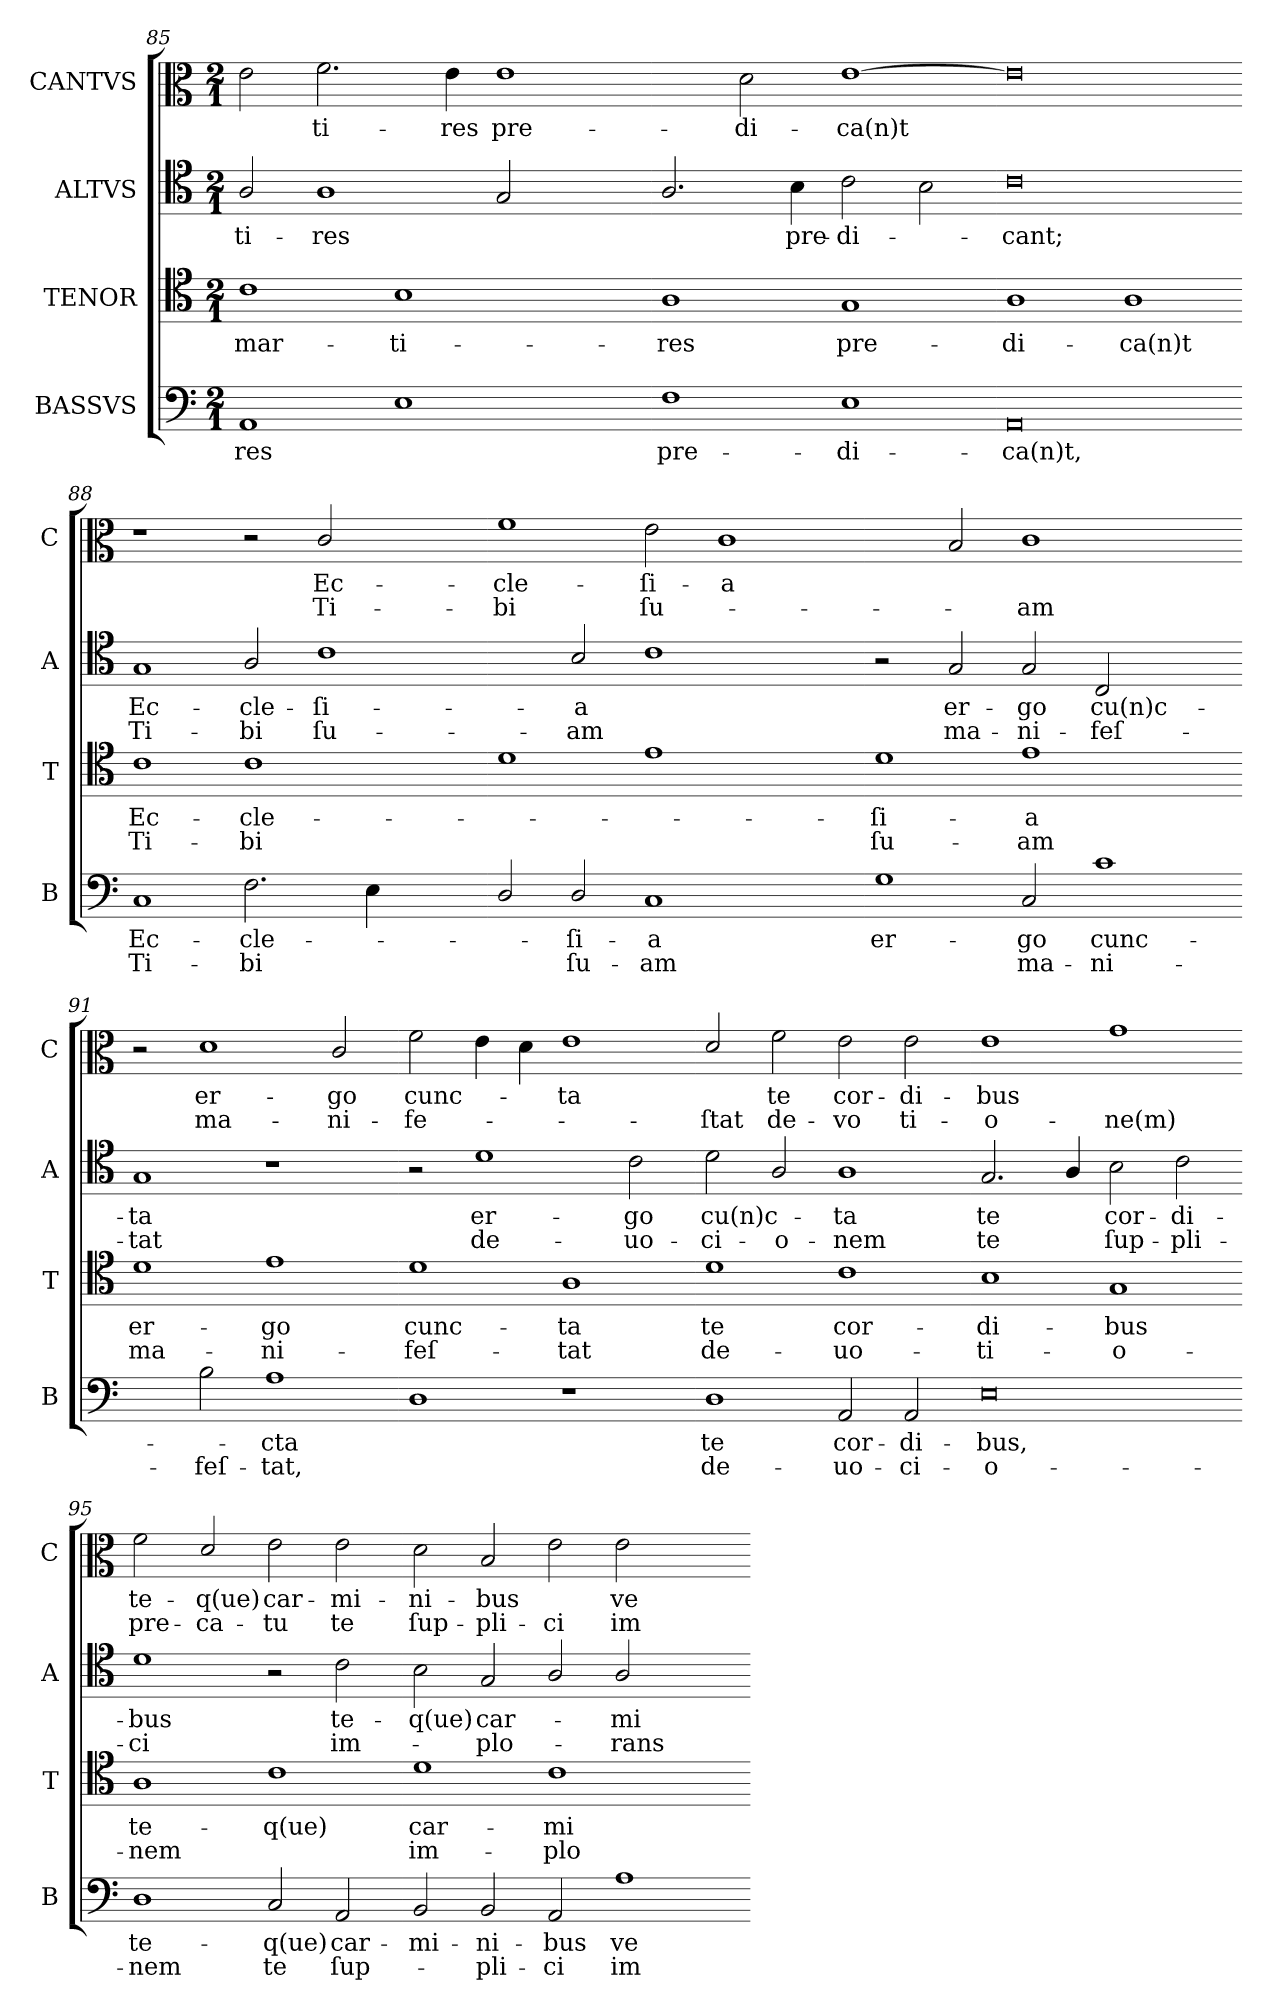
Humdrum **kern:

**kern	**text	**text	**kern	**text	**text	**kern	**text	**text	**kern	**text	**text
*part4	*part4	*part4	*part3	*part3	*part3	*part2	*part2	*part2	*part1	*part1	*part1
*staff4	*staff4	*staff4	*staff3	*staff3	*staff3	*staff2	*staff2	*staff2	*staff1	*staff1	*staff1
*I"BASSVS	*	*	*I"TENOR	*	*	*I"ALTVS	*	*	*I"CANTVS	*	*
*I'B	*	*	*I'T	*	*	*I'A	*	*	*I'C	*	*
*clefF4	*	*	*clefC4	*	*	*clefC4	*	*	*clefC3	*	*
*k[]	*	*	*k[]	*	*	*k[]	*	*	*k[]	*	*
*M2/1	*	*	*M2/1	*	*	*M2/1	*	*	*M2/1	*	*
=85	=85	=85	=85	=85	=85	=85	=85	=85	=85	=85	=85
1AA	-res	.	1c	mar-	.	2A/	-ti-	.	2e\	.	.
.	.	.	.	.	.	1A	-res	.	2.f\	-ti-	.
1E	.	.	1B	-ti-	.	.	.	.	.	.	.
.	.	.	.	.	.	.	.	.	4e\	-res	.
.	.	.	.	.	.	2G/	.	.	1e\	pre-	.
2ryy	.	.	2ryy	.	.	2ryy	.	.	.	.	.
=86-	=86-	=86-	=86-	=86-	=86-	=86-	=86-	=86-	=86-	=86-	=86-
1F	pre-	.	1A	-res	.	2.A/	.	.	2ryy	.	.
.	.	.	.	.	.	.	.	.	2d\	-di-	.
.	.	.	.	.	.	4B\	pre-	.	.	.	.
1E	-di-	.	1G	pre-	.	2c\	-di-	.	[1e	-ca(n)t	.
.	.	.	.	.	.	2B\	.	.	.	.	.
=87-	=87-	=87-	=87-	=87-	=87-	=87-	=87-	=87-	=87-	=87-	=87-
0AA	-ca(n)t,	.	1A	-di-	.	0c	-cant;	.	0e]	.	.
.	.	.	1A	-ca(n)t	.	.	.	.	.	.	.
=88-	=88-	=88-	=88-	=88-	=88-	=88-	=88-	=88-	=88-	=88-	=88-
1C	Ec-	Ti-	1c	Ec-	Ti-	1G	Ec-	Ti-	1r	.	.
2.F\	-cle-	-bi	1c	-cle-	-bi	2A/	-cle-	-bi	2r	.	.
.	.	.	.	.	.	1c\	-ſi-	ſu-	2c/	Ec-	Ti-
4E\	.	.	.	.	.	.	.	.	.	.	.
2ryy	.	.	2ryy	.	.	.	.	.	2ryy	.	.
=89-	=89-	=89-	=89-	=89-	=89-	=89-	=89-	=89-	=89-	=89-	=89-
2D/	.	.	1d	.	.	2ryy	.	.	1f	-cle-	-bi
2D/	-ſi-	ſu-	.	.	.	2B/	-a	-am	.	.	.
1C	-a	-am	1e	.	.	1c	.	.	2e\	-ſi-	ſu-
.	.	.	.	.	.	.	.	.	1c\	-a	.
2ryy	.	.	2ryy	.	.	2ryy	.	.	.	.	.
=90-	=90-	=90-	=90-	=90-	=90-	=90-	=90-	=90-	=90-	=90-	=90-
1G	er-	.	1d	-ſi-	ſu-	2r	.	.	2ryy	.	.
.	.	.	.	.	.	2G/	er-	ma-	2B/	.	.
2C/	-go	ma-	1e	-a	-am	2G/	-go	-ni-	1c	.	-am
1c\	cunc-	-ni-	.	.	.	2C/	cu(n)c-	-feſ-	.	.	.
.	.	.	2ryy	.	.	2ryy	.	.	2ryy	.	.
=91-	=91-	=91-	=91-	=91-	=91-	=91-	=91-	=91-	=91-	=91-	=91-
2ryy	.	.	1d	er-	ma-	1G	-ta	-tat	2r	.	.
2B\	.	-feſ-	.	.	.	.	.	.	1d	er-	ma-
1A	-cta	-tat,	1e	-go	-ni-	1r	.	.	.	.	.
.	.	.	.	.	.	.	.	.	2c/	-go	-ni-
=92-	=92-	=92-	=92-	=92-	=92-	=92-	=92-	=92-	=92-	=92-	=92-
1D	.	.	1d	cunc-	-feſ-	2r	.	.	2f\	cunc-	-fe-
!	!	!	!	!	!	!	!LO:LY:i	!	!	!	!
.	.	.	.	.	.	1d	er-	de-	4e\	.	.
.	.	.	.	.	.	.	.	.	4d\	.	.
1r	.	.	1A	-ta	-tat	.	.	.	1e	-ta	.
!	!	!	!	!	!	!	!LO:LY:i	!	!	!	!
.	.	.	.	.	.	2c\	-go	-uo-	.	.	.
=93-	=93-	=93-	=93-	=93-	=93-	=93-	=93-	=93-	=93-	=93-	=93-
!	!	!	!	!	!	!	!LO:LY:i	!	!	!	!
1D	te	de-	1d	te	de-	2d\	cu(n)c-	-ci-	2d/	.	-ſtat
.	.	.	.	.	.	2A/	.	-o-	2f\	te	de-
!	!	!	!	!	!	!	!LO:LY:i	!	!	!	!
2AA/	cor-	-uo-	1c	cor-	-uo-	1A	-ta	-nem	2e\	cor-	-vo
2AA/	-di-	-ci-	.	.	.	.	.	.	2e\	-di-	-ti-
=94-	=94-	=94-	=94-	=94-	=94-	=94-	=94-	=94-	=94-	=94-	=94-
0E	-bus,	-o-	1B	-di-	-ti-	2.G/	te	te	1e	-bus	-o-
.	.	.	.	.	.	4A/	.	.	.	.	.
.	.	.	1G	-bus	-o-	2B\	cor-	ſup-	1g	.	-ne(m)
.	.	.	.	.	.	2c\	-di-	-pli-	.	.	.
=95-	=95-	=95-	=95-	=95-	=95-	=95-	=95-	=95-	=95-	=95-	=95-
1D	te-	-nem	1A	te-	-nem	1d	-bus	-ci	2f\	te-	pre-
.	.	.	.	.	.	.	.	.	2d/	-q(ue)	-ca-
2C/	-q(ue)	te	1c	-q(ue)	.	2r	.	.	2e\	car-	-tu
2AA/	car-	ſup-	.	.	.	2c\	te-	im-	2e\	-mi-	te
=96-	=96-	=96-	=96-	=96-	=96-	=96-	=96-	=96-	=96-	=96-	=96-
2BB/	-mi-	.	1d	car-	im-	2B\	-q(ue)	.	2d\	-ni-	ſup-
2BB/	-ni-	-pli-	.	.	.	2G/	car-	-plo-	2B/	-bus	-pli-
2AA/	-bus	-ci	1c	-mi-	-plo-	2A/	.	.	2e\	.	-ci
1A\	ve-	im-	.	.	.	2A/	-mi-	-rans	2e\	ve-	im
.	.	.	2ryy	.	.	2ryy	.	.	2ryy	.	.
=-	=-	=-	=-	=-	=-	=-	=-	=-	=-	=-	=-
*-	*-	*-	*-	*-	*-	*-	*-	*-	*-	*-	*-
